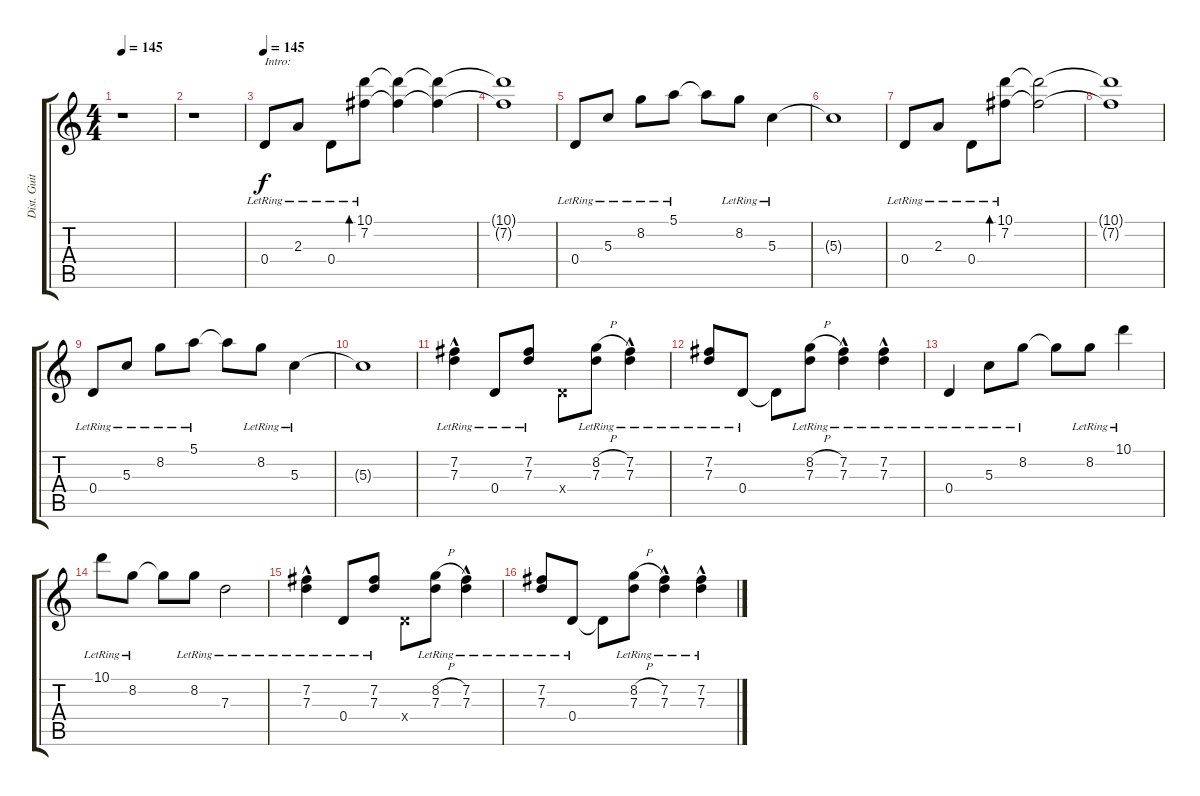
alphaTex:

\track ("Dist. Guitar 2" "Dist. Guit") {instrument distortionguitar}
\staff {score tabs}
\tuning (E4 B3 G3 D3 A2 E2) {hide}
\ts (4 4)
\tempo 145
\clef g2
\ks c
r.1{dy f instrument distortionguitar} |
r.1 |
\tempo 145
0.4{lr}.8{txt "Intro:" instrument electricguitarclean} 2.3{lr}.8 0.4{lr}.8 (10.1{lr} 7.2{lr}).8{bd 480} (10.1{t} 7.2{t}).4 (10.1{t} 7.2{t}).4 |
(10.1{t} 7.2{t}).1 |
0.4{lr}.8 5.3{lr}.8 8.2{lr}.8 5.1{lr}.8 5.1{t}.8 8.2{lr}.8 5.3{lr}.4 |
5.3{t}.1 |
0.4{lr}.8 2.3{lr}.8 0.4{lr}.8 (10.1{lr} 7.2{lr}).8{bd 480} (10.1{t} 7.2{t}).2 |
(10.1{t} 7.2{t}).1 |
0.4{lr}.8 5.3{lr}.8 8.2{lr}.8 5.1{lr}.8 5.1{t}.8 8.2{lr}.8 5.3{lr}.4 |
5.3{t}.1 |
(7.2{hac lr} 7.3{hac lr}).4 0.4{lr}.8 (7.2{lr} 7.3{lr}).8 0.4{x}.8 (8.2{h} 7.3{lr}).8 (7.2{hac lr} 7.3{hac lr}).4 |
(7.2{lr} 7.3{lr}).8 0.4{lr}.8 0.4{t}.8 (8.2{h} 7.3{lr}).8 (7.2{hac lr} 7.3{hac lr}).4 (7.2{hac lr} 7.3{hac}).4 |
0.4{lr}.4 5.3{lr}.8 8.2{lr}.8 8.2{t}.8 8.2{lr}.8 10.1{lr}.4 |
10.1{lr}.8 8.2{lr}.8 8.2{t}.8 8.2{lr}.8 7.3{lr}.2 |
(7.2{hac lr} 7.3{hac lr}).4 0.4{lr}.8 (7.2{lr} 7.3{lr}).8 0.4{x}.8 (8.2{h} 7.3{lr}).8 (7.2{hac lr} 7.3{hac lr}).4 |
(7.2{lr} 7.3{lr}).8 0.4{lr}.8 0.4{t}.8 (8.2{h} 7.3{lr}).8 (7.2{hac lr} 7.3{hac lr}).4 (7.2{hac lr} 7.3{hac}).4
